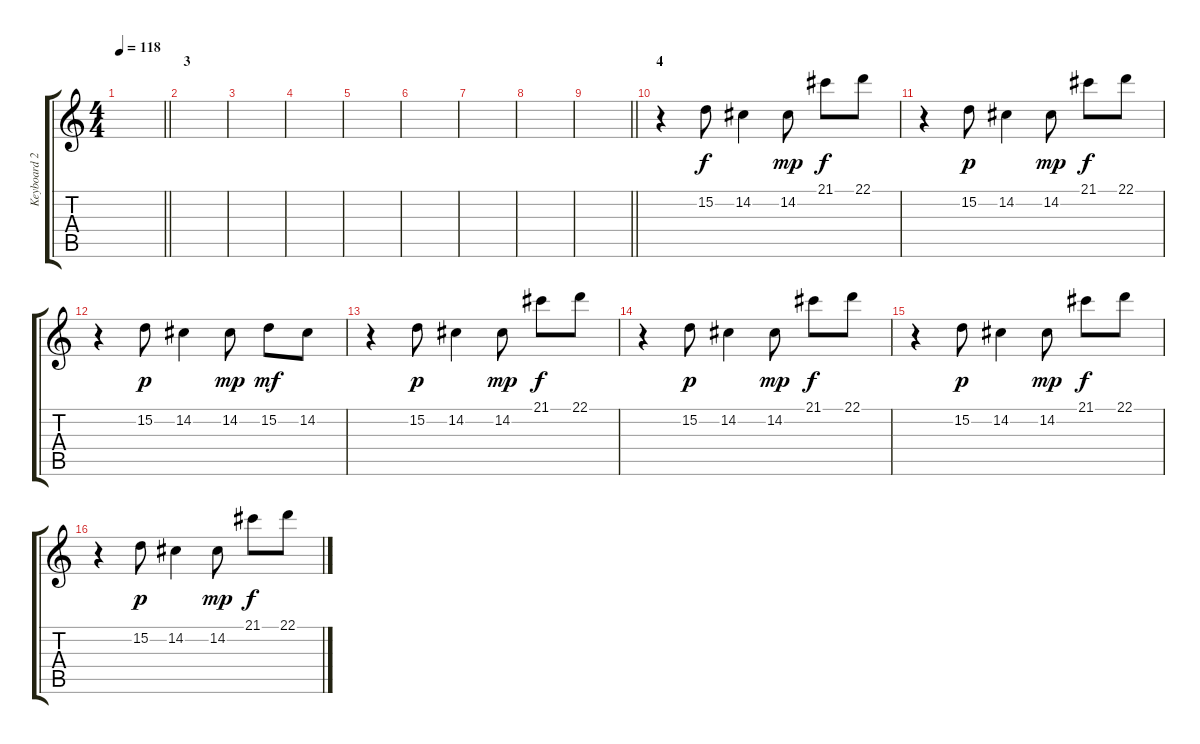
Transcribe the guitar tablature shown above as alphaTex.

\track ("Keyboard 2" "Keyboard 2") {instrument fx5brightness}
\staff {score tabs}
\tuning (E4 B3 G3 D3 A2 D2) {hide}
\ts (4 4)
\tempo 118
\clef g2
\barLineRight lightlight
\ks c
|
\section ("" "3")
|
|
|
|
|
|
|
\barLineRight lightlight
|
\section ("" "4")
r.4 15.2.8 14.2.4 14.2.8{dy mp} 21.1.8{dy f} 22.1.8 |
r.4 15.2.8{dy p} 14.2.4 14.2.8{dy mp} 21.1.8{dy f} 22.1.8 |
r.4 15.2.8{dy p} 14.2.4 14.2.8{dy mp} 15.2.8{dy mf} 14.2.8 |
r.4 15.2.8{dy p} 14.2.4 14.2.8{dy mp} 21.1.8{dy f} 22.1.8 |
r.4 15.2.8{dy p} 14.2.4 14.2.8{dy mp} 21.1.8{dy f} 22.1.8 |
r.4 15.2.8{dy p} 14.2.4 14.2.8{dy mp} 21.1.8{dy f} 22.1.8 |
r.4 15.2.8{dy p} 14.2.4 14.2.8{dy mp} 21.1.8{dy f} 22.1.8
